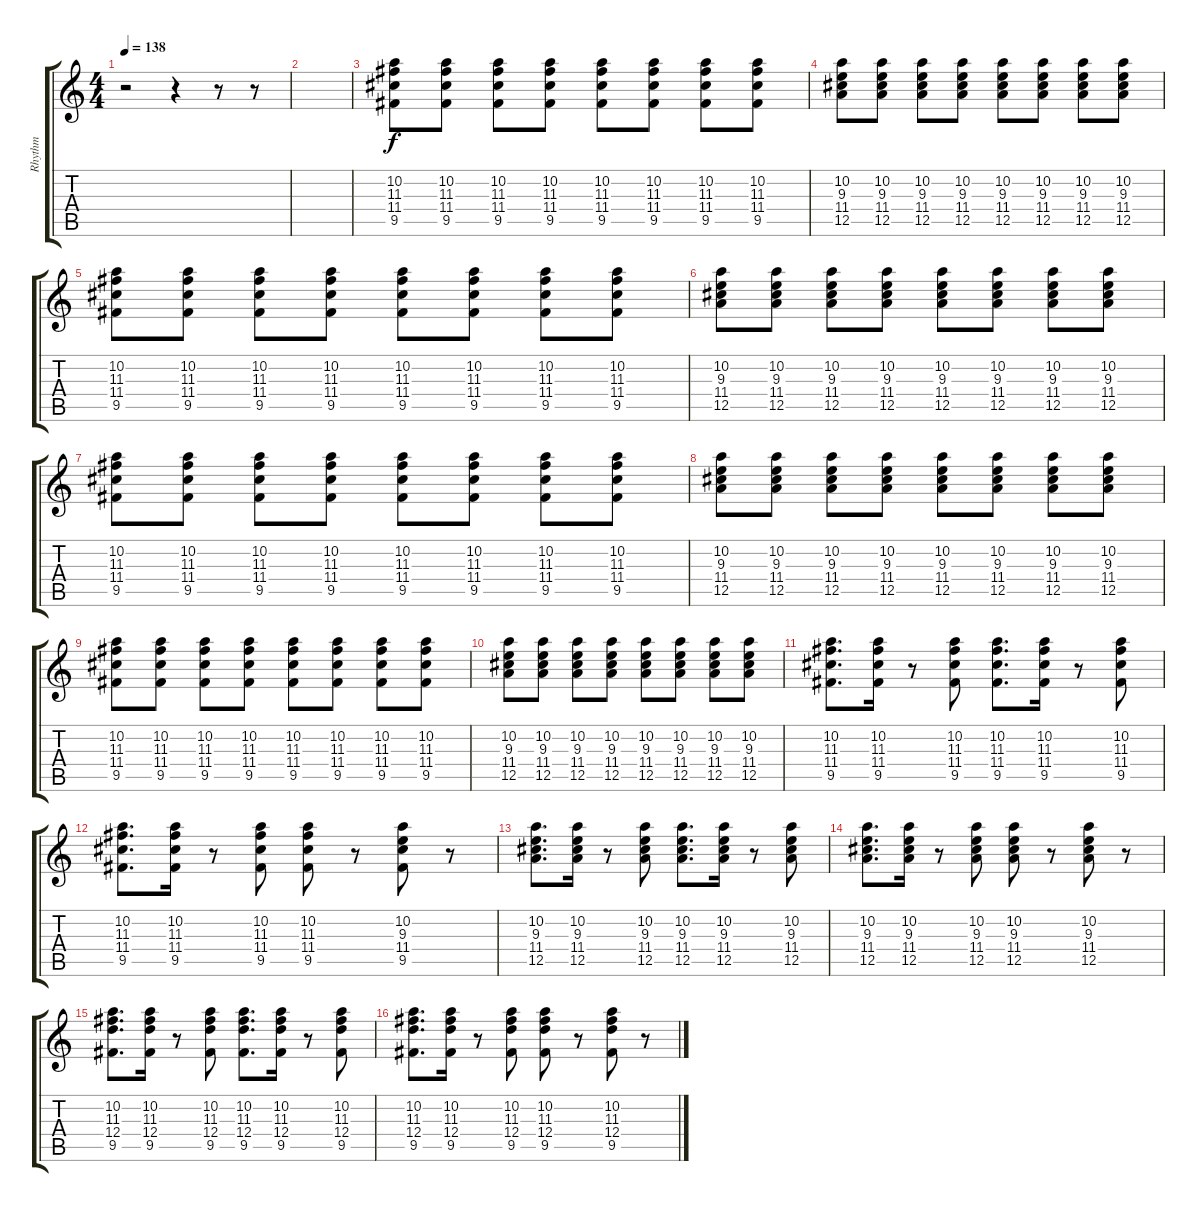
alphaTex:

\track ("Rhythm" "Rhythm") {instrument overdrivenguitar}
\staff {score tabs}
\tuning (E4 B3 G3 D3 A2 E2) {hide}
\ts (4 4)
\tempo 138
\clef g2
\ks c
r.2{dy f} r.4 r.8 r.8 |
|
(10.2 11.3 11.4 9.5).8 (10.2 11.3 11.4 9.5).8 (10.2 11.3 11.4 9.5).8 (10.2 11.3 11.4 9.5).8 (10.2 11.3 11.4 9.5).8 (10.2 11.3 11.4 9.5).8 (10.2 11.3 11.4 9.5).8 (10.2 11.3 11.4 9.5).8 |
(10.2 9.3 11.4 12.5).8 (10.2 9.3 11.4 12.5).8 (10.2 9.3 11.4 12.5).8 (10.2 9.3 11.4 12.5).8 (10.2 9.3 11.4 12.5).8 (10.2 9.3 11.4 12.5).8 (10.2 9.3 11.4 12.5).8 (10.2 9.3 11.4 12.5).8 |
(10.2 11.3 11.4 9.5).8 (10.2 11.3 11.4 9.5).8 (10.2 11.3 11.4 9.5).8 (10.2 11.3 11.4 9.5).8 (10.2 11.3 11.4 9.5).8 (10.2 11.3 11.4 9.5).8 (10.2 11.3 11.4 9.5).8 (10.2 11.3 11.4 9.5).8 |
(10.2 9.3 11.4 12.5).8 (10.2 9.3 11.4 12.5).8 (10.2 9.3 11.4 12.5).8 (10.2 9.3 11.4 12.5).8 (10.2 9.3 11.4 12.5).8 (10.2 9.3 11.4 12.5).8 (10.2 9.3 11.4 12.5).8 (10.2 9.3 11.4 12.5).8 |
(10.2 11.3 11.4 9.5).8 (10.2 11.3 11.4 9.5).8 (10.2 11.3 11.4 9.5).8 (10.2 11.3 11.4 9.5).8 (10.2 11.3 11.4 9.5).8 (10.2 11.3 11.4 9.5).8 (10.2 11.3 11.4 9.5).8 (10.2 11.3 11.4 9.5).8 |
(10.2 9.3 11.4 12.5).8 (10.2 9.3 11.4 12.5).8 (10.2 9.3 11.4 12.5).8 (10.2 9.3 11.4 12.5).8 (10.2 9.3 11.4 12.5).8 (10.2 9.3 11.4 12.5).8 (10.2 9.3 11.4 12.5).8 (10.2 9.3 11.4 12.5).8 |
(10.2 11.3 11.4 9.5).8 (10.2 11.3 11.4 9.5).8 (10.2 11.3 11.4 9.5).8 (10.2 11.3 11.4 9.5).8 (10.2 11.3 11.4 9.5).8 (10.2 11.3 11.4 9.5).8 (10.2 11.3 11.4 9.5).8 (10.2 11.3 11.4 9.5).8 |
(10.2 9.3 11.4 12.5).8 (10.2 9.3 11.4 12.5).8 (10.2 9.3 11.4 12.5).8 (10.2 9.3 11.4 12.5).8 (10.2 9.3 11.4 12.5).8 (10.2 9.3 11.4 12.5).8 (10.2 9.3 11.4 12.5).8 (10.2 9.3 11.4 12.5).8 |
(10.2 11.3 11.4 9.5).8{d instrument overdrivenguitar} (10.2 11.3 11.4 9.5).16 r.8 (10.2 11.3 11.4 9.5).8 (10.2 11.3 11.4 9.5).8{d} (10.2 11.3 11.4 9.5).16 r.8 (10.2 11.3 11.4 9.5).8 |
(10.2 11.3 11.4 9.5).8{d} (10.2 11.3 11.4 9.5).16 r.8 (10.2 11.3 11.4 9.5).8 (10.2 11.3 11.4 9.5).8 r.8 (10.2 9.3 11.4 9.5).8 r.8 |
(10.2 9.3 11.4 12.5).8{d} (10.2 9.3 11.4 12.5).16 r.8 (10.2 9.3 11.4 12.5).8 (10.2 9.3 11.4 12.5).8{d} (10.2 9.3 11.4 12.5).16 r.8 (10.2 9.3 11.4 12.5).8 |
(10.2 9.3 11.4 12.5).8{d} (10.2 9.3 11.4 12.5).16 r.8 (10.2 9.3 11.4 12.5).8 (10.2 9.3 11.4 12.5).8 r.8 (10.2 9.3 11.4 12.5).8 r.8 |
(10.2 11.3 12.4 9.5).8{d} (10.2 11.3 12.4 9.5).16 r.8 (10.2 11.3 12.4 9.5).8 (10.2 11.3 12.4 9.5).8{d} (10.2 11.3 12.4 9.5).16 r.8 (10.2 11.3 12.4 9.5).8 |
(10.2 11.3 12.4 9.5).8{d} (10.2 11.3 12.4 9.5).16 r.8 (10.2 11.3 12.4 9.5).8 (10.2 11.3 12.4 9.5).8 r.8 (10.2 11.3 12.4 9.5).8 r.8
